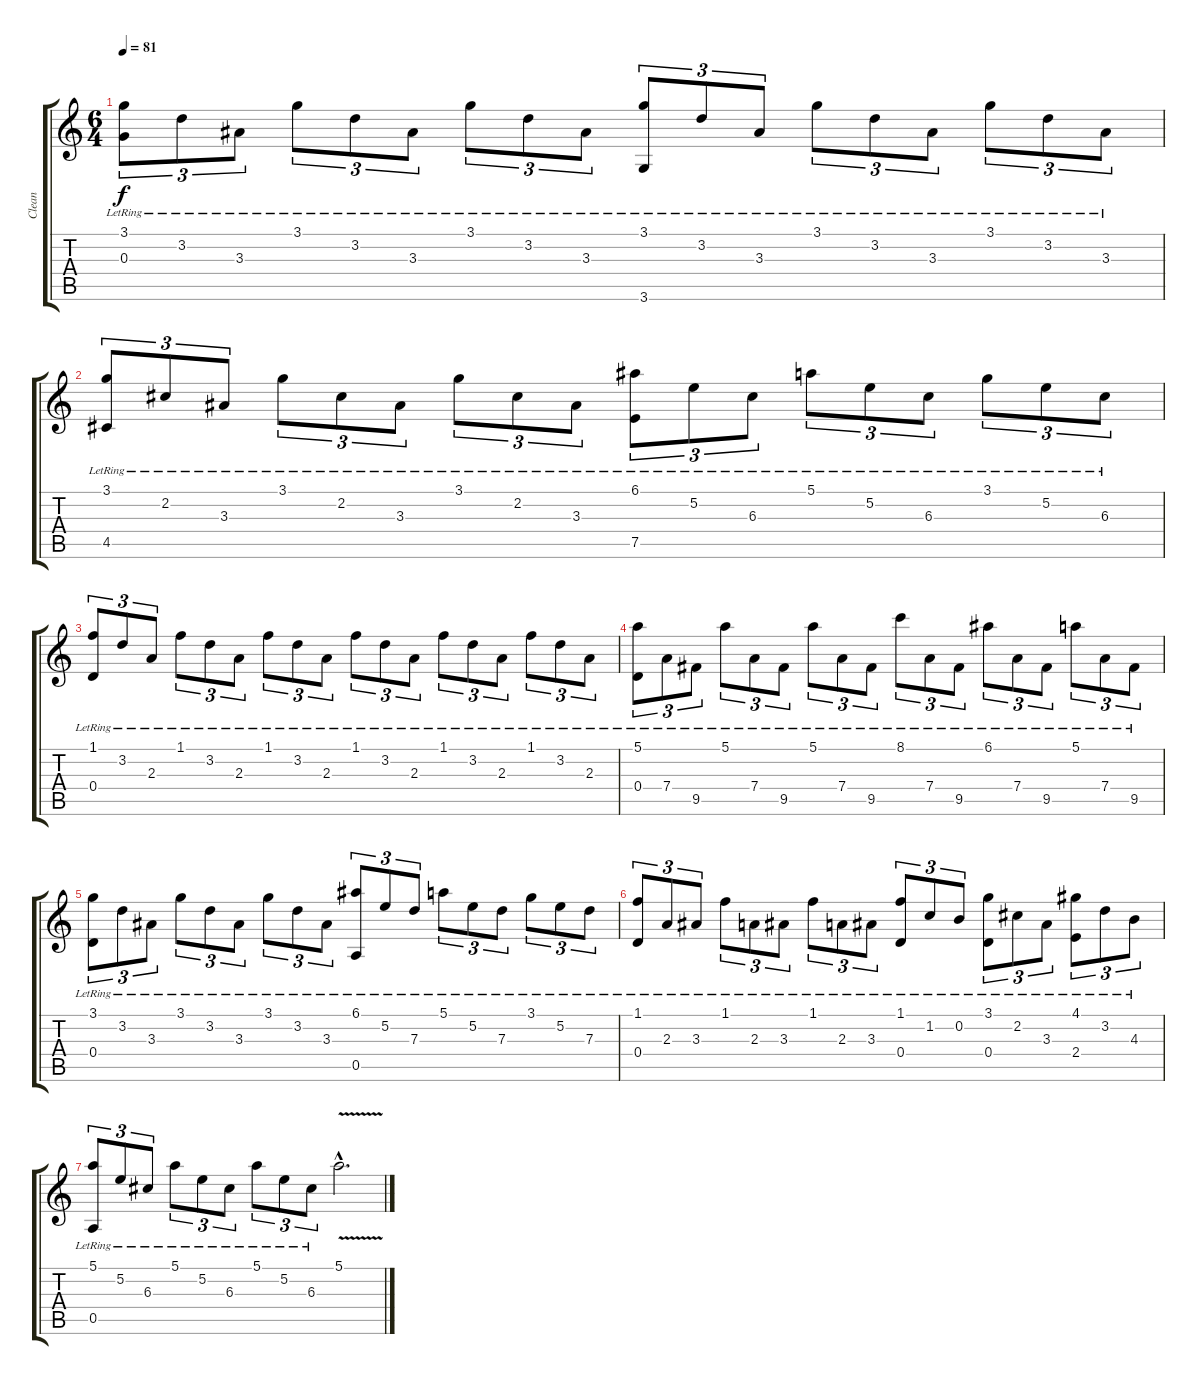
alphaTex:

\track ("Clean" "Clean") {instrument acousticguitarnylon}
\staff {score tabs}
\tuning (E4 B3 G3 D3 A2 E2) {hide}
\ts (6 4)
\tempo 81
\clef g2
\ks c
(3.1{lr} 0.3{lr}).8{tu (3 2) dy f} 3.2{lr}.8{tu (3 2)} 3.3{lr}.8{tu (3 2)} 3.1{lr}.8{tu (3 2)} 3.2{lr}.8{tu (3 2)} 3.3{lr}.8{tu (3 2)} 3.1{lr}.8{tu (3 2)} 3.2{lr}.8{tu (3 2)} 3.3{lr}.8{tu (3 2)} (3.1{lr} 3.6{lr}).8{tu (3 2)} 3.2{lr}.8{tu (3 2)} 3.3{lr}.8{tu (3 2)} 3.1{lr}.8{tu (3 2)} 3.2{lr}.8{tu (3 2)} 3.3{lr}.8{tu (3 2)} 3.1{lr}.8{tu (3 2)} 3.2{lr}.8{tu (3 2)} 3.3{lr}.8{tu (3 2)} |
(3.1{lr} 4.5{lr}).8{tu (3 2)} 2.2{lr}.8{tu (3 2)} 3.3{lr}.8{tu (3 2)} 3.1{lr}.8{tu (3 2)} 2.2{lr}.8{tu (3 2)} 3.3{lr}.8{tu (3 2)} 3.1{lr}.8{tu (3 2)} 2.2{lr}.8{tu (3 2)} 3.3{lr}.8{tu (3 2)} (6.1{lr} 7.5{lr}).8{tu (3 2)} 5.2{lr}.8{tu (3 2)} 6.3{lr}.8{tu (3 2)} 5.1{lr}.8{tu (3 2)} 5.2{lr}.8{tu (3 2)} 6.3{lr}.8{tu (3 2)} 3.1{lr}.8{tu (3 2)} 5.2{lr}.8{tu (3 2)} 6.3{lr}.8{tu (3 2)} |
(1.1{lr} 0.4{lr}).8{tu (3 2)} 3.2{lr}.8{tu (3 2)} 2.3{lr}.8{tu (3 2)} 1.1{lr}.8{tu (3 2)} 3.2{lr}.8{tu (3 2)} 2.3{lr}.8{tu (3 2)} 1.1{lr}.8{tu (3 2)} 3.2{lr}.8{tu (3 2)} 2.3{lr}.8{tu (3 2)} 1.1{lr}.8{tu (3 2)} 3.2{lr}.8{tu (3 2)} 2.3{lr}.8{tu (3 2)} 1.1{lr}.8{tu (3 2)} 3.2{lr}.8{tu (3 2)} 2.3{lr}.8{tu (3 2)} 1.1{lr}.8{tu (3 2)} 3.2{lr}.8{tu (3 2)} 2.3{lr}.8{tu (3 2)} |
(5.1{lr} 0.4{lr}).8{tu (3 2)} 7.4{lr}.8{tu (3 2)} 9.5{lr}.8{tu (3 2)} 5.1{lr}.8{tu (3 2)} 7.4{lr}.8{tu (3 2)} 9.5{lr}.8{tu (3 2)} 5.1{lr}.8{tu (3 2)} 7.4{lr}.8{tu (3 2)} 9.5{lr}.8{tu (3 2)} 8.1{lr}.8{tu (3 2)} 7.4{lr}.8{tu (3 2)} 9.5{lr}.8{tu (3 2)} 6.1{lr}.8{tu (3 2)} 7.4{lr}.8{tu (3 2)} 9.5{lr}.8{tu (3 2)} 5.1{lr}.8{tu (3 2)} 7.4{lr}.8{tu (3 2)} 9.5{lr}.8{tu (3 2)} |
(3.1{lr} 0.4{lr}).8{tu (3 2)} 3.2{lr}.8{tu (3 2)} 3.3{lr}.8{tu (3 2)} 3.1{lr}.8{tu (3 2)} 3.2{lr}.8{tu (3 2)} 3.3{lr}.8{tu (3 2)} 3.1{lr}.8{tu (3 2)} 3.2{lr}.8{tu (3 2)} 3.3{lr}.8{tu (3 2)} (6.1{lr} 0.5{lr}).8{tu (3 2)} 5.2{lr}.8{tu (3 2)} 7.3{lr}.8{tu (3 2)} 5.1{lr}.8{tu (3 2)} 5.2{lr}.8{tu (3 2)} 7.3{lr}.8{tu (3 2)} 3.1{lr}.8{tu (3 2)} 5.2{lr}.8{tu (3 2)} 7.3{lr}.8{tu (3 2)} |
(1.1{lr} 0.4{lr}).8{tu (3 2)} 2.3{lr}.8{tu (3 2)} 3.3{lr}.8{tu (3 2)} 1.1{lr}.8{tu (3 2)} 2.3{lr}.8{tu (3 2)} 3.3{lr}.8{tu (3 2)} 1.1{lr}.8{tu (3 2)} 2.3{lr}.8{tu (3 2)} 3.3{lr}.8{tu (3 2)} (1.1{lr} 0.4{lr}).8{tu (3 2)} 1.2{lr}.8{tu (3 2)} 0.2{lr}.8{tu (3 2)} (3.1{lr} 0.4{lr}).8{tu (3 2)} 2.2{lr}.8{tu (3 2)} 3.3{lr}.8{tu (3 2)} (4.1{lr} 2.4{lr}).8{tu (3 2)} 3.2{lr}.8{tu (3 2)} 4.3{lr}.8{tu (3 2)} |
(5.1{lr} 0.5{lr}).8{tu (3 2)} 5.2{lr}.8{tu (3 2)} 6.3{lr}.8{tu (3 2)} 5.1{lr}.8{tu (3 2)} 5.2{lr}.8{tu (3 2)} 6.3{lr}.8{tu (3 2)} 5.1{lr}.8{tu (3 2)} 5.2{lr}.8{tu (3 2)} 6.3{lr}.8{tu (3 2)} 5.1{v hac}.2{d}
